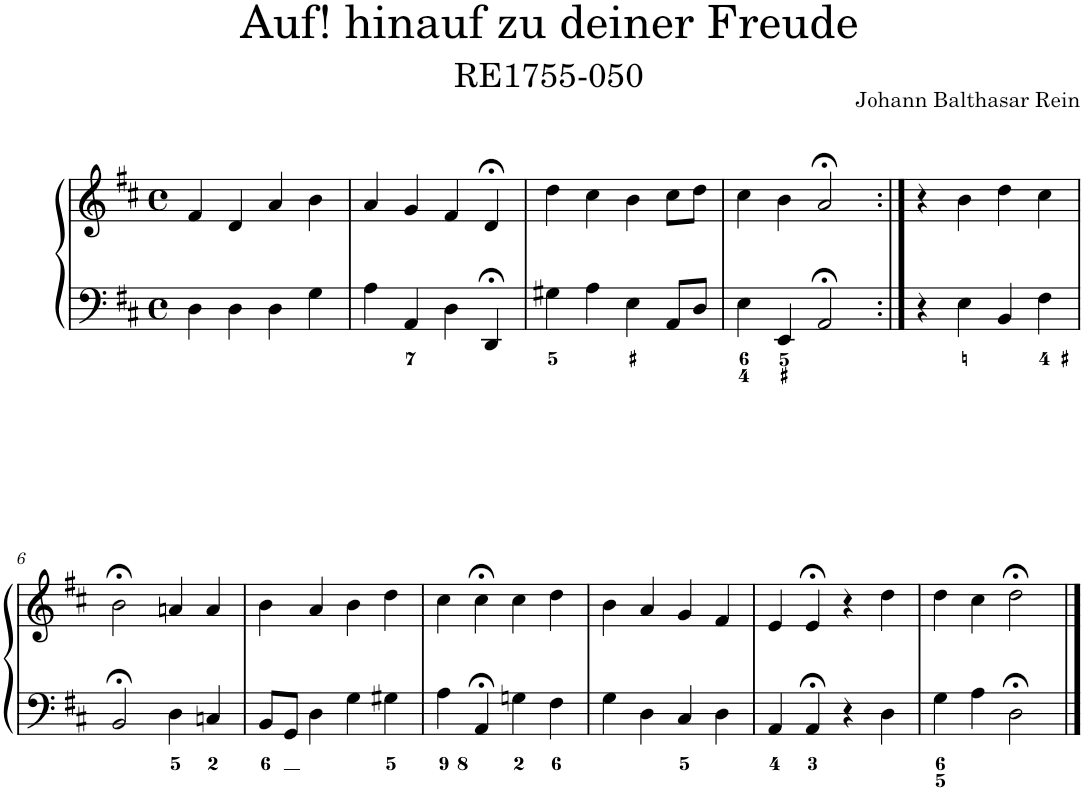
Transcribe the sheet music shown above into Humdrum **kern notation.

**kern	**kern
*part1	*part1
*staff2	*staff1
*I"Piano	*
*I'Pno.	*
*clefF4	*clefG2
*k[f#c#]	*k[f#c#]
*M4/4	*M4/4
*met(c)	*met(c)
=1	=1
4D\	4f#/
4D\	4d/
4D\	4a/
4G\	4b\
=2	=2
4A\	4a/
4AA/	4g/
4D\	4f#/
4DD;</	4d;</
=3	=3
4G#X\	4dd\
4A\	4cc#\
4E\	4b\
8AA/L	8cc#\L
8D/J	8dd\J
=4	=4
4E\	4cc#\
4EE/	4b\
2AA;</	2a;</
=5:|!	=5:|!
4r	4r
4E\	4b\
4BB/	4dd\
4F#\	4cc#\
!!LO:LB:g=z
=6	=6
2BB;</	2b;<\
4D\	4an/
4Cn/	4a/
=7	=7
8BB/L	4b\
8GG/J	.
4D\	4a/
4G\	4b\
4G#X\	4dd\
=8	=8
4A\	4cc#\
4AA;</	4cc#;<\
4Gn\	4cc#\
4F#\	4dd\
=9	=9
4G\	4b\
4D\	4a/
4C#/	4g/
4D\	4f#/
=10	=10
4AA/	4e/
4AA;</	4e;</
4r	4r
4D\	4dd\
=11	=11
4G\	4dd\
4A\	4cc#\
2D;<\	2dd;<\
==	==
*-	*-
